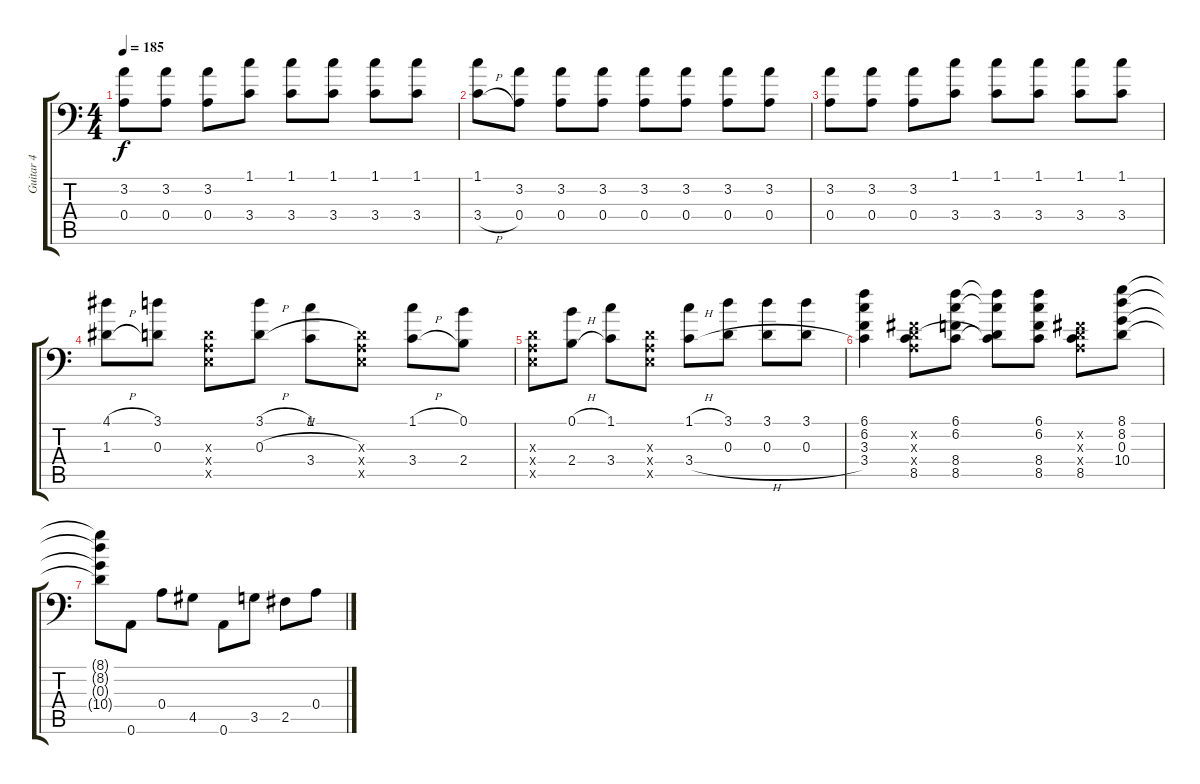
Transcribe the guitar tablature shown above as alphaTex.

\track ("Guitar 4" "Guitar 4") {instrument distortionguitar}
\staff {score tabs}
\tuning (B3 Gb3 D3 A2 E2 A1) {hide}
\ts (4 4)
\tempo 185
\clef f4
\ks c
(3.2 0.4).8{dy f} (3.2 0.4).8 (3.2 0.4).8 (1.1 3.4).8 (1.1 3.4).8 (1.1 3.4).8 (1.1 3.4).8 (1.1 3.4).8 |
(1.1 3.4{h}).8 (3.2 0.4).8 (3.2 0.4).8 (3.2 0.4).8 (3.2 0.4).8 (3.2 0.4).8 (3.2 0.4).8 (3.2 0.4).8 |
(3.2 0.4).8 (3.2 0.4).8 (3.2 0.4).8 (1.1 3.4).8 (1.1 3.4).8 (1.1 3.4).8 (1.1 3.4).8 (1.1 3.4).8 |
(4.1{h} 1.3{h}).8 (3.1 0.3).8 (0.3{x} 0.4{x} 0.5{x}).8 (3.1{h} 0.3{h}).8 (1.1 3.4).8 (0.3{x} 0.4{x} 0.5{x}).8 (1.1{h} 3.4{h}).8 (0.1 2.4).8 |
(0.3{x} 0.4{x} 0.5{x}).8 (0.1{h} 2.4{h}).8 (1.1 3.4).8 (0.3{x} 0.4{x} 0.5{x}).8 (1.1{h} 3.4{h}).8 (3.1 0.3).8 (3.1 0.3).8 (3.1 0.3).8 |
(6.1 6.2 3.3 3.4).4 (0.2{x} 0.3{x} 0.4{x} 8.5).8 (6.1 6.2 8.4 8.5).8 (6.1{t} 6.2{t} 0.3{t} 8.5{t}).8 (6.1 6.2 8.4 8.5).8 (0.2{x} 0.3{x} 0.4{x} 8.5).8 (8.1 8.2 0.3 10.4).8 |
(8.1{t} 8.2{t} 0.3{t} 10.4{t}).8 0.6.8 0.4.8 4.5.8 0.6.8 3.5.8 2.5.8 0.4.8
